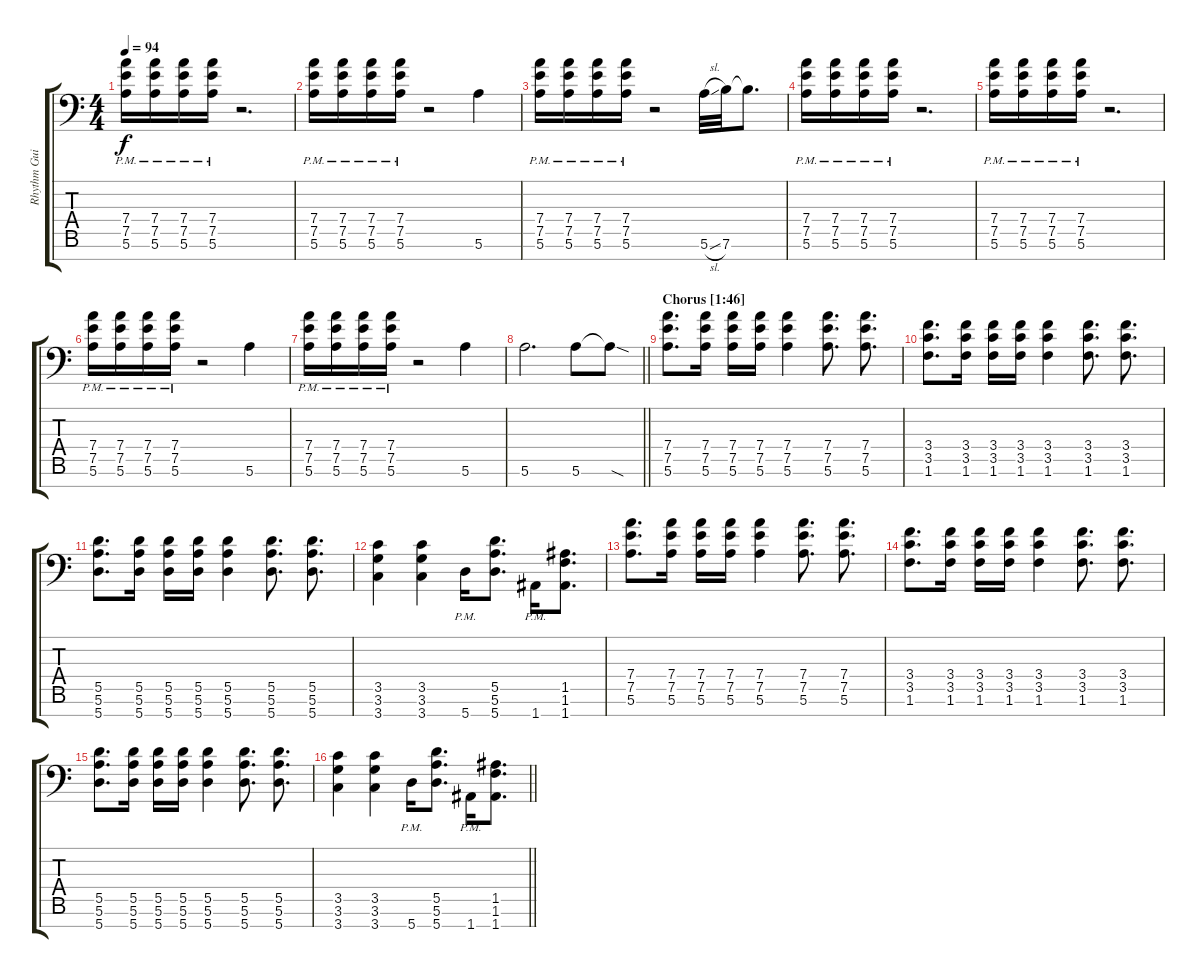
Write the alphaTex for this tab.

\track ("Rhythm Guitar II" "Rhythm Gui") {instrument distortionguitar}
\staff {score tabs}
\tuning (E4 B3 G3 D3 A2 E2 A1) {hide}
\ts (4 4)
\tempo 94
\clef f4
\ks c
(7.4{pm} 7.5{pm} 5.6{pm}).16{dy f} (7.4{pm} 7.5{pm} 5.6{pm}).16 (7.4{pm} 7.5{pm} 5.6{pm}).16 (7.4{pm} 7.5{pm} 5.6{pm}).16 r.2{d} |
(7.4{pm} 7.5{pm} 5.6{pm}).16 (7.4{pm} 7.5{pm} 5.6{pm}).16 (7.4{pm} 7.5{pm} 5.6{pm}).16 (7.4{pm} 7.5{pm} 5.6{pm}).16 r.2 5.6.4 |
(7.4{pm} 7.5{pm} 5.6{pm}).16 (7.4{pm} 7.5{pm} 5.6{pm}).16 (7.4{pm} 7.5{pm} 5.6{pm}).16 (7.4{pm} 7.5{pm} 5.6{pm}).16 r.2 5.6{sl}.32 7.6.32 7.6{t}.8{d} |
(7.4{pm} 7.5{pm} 5.6{pm}).16 (7.4{pm} 7.5{pm} 5.6{pm}).16 (7.4{pm} 7.5{pm} 5.6{pm}).16 (7.4{pm} 7.5{pm} 5.6{pm}).16 r.2{d} |
(7.4{pm} 7.5{pm} 5.6{pm}).16 (7.4{pm} 7.5{pm} 5.6{pm}).16 (7.4{pm} 7.5{pm} 5.6{pm}).16 (7.4{pm} 7.5{pm} 5.6{pm}).16 r.2{d} |
(7.4{pm} 7.5{pm} 5.6{pm}).16 (7.4{pm} 7.5{pm} 5.6{pm}).16 (7.4{pm} 7.5{pm} 5.6{pm}).16 (7.4{pm} 7.5{pm} 5.6{pm}).16 r.2 5.6.4 |
(7.4{pm} 7.5{pm} 5.6{pm}).16 (7.4{pm} 7.5{pm} 5.6{pm}).16 (7.4{pm} 7.5{pm} 5.6{pm}).16 (7.4{pm} 7.5{pm} 5.6{pm}).16 r.2 5.6.4 |
\barLineRight lightlight
5.6.2{d balance 16} 5.6.8 5.6{sod t}.8 |
\section ("" "Chorus [1:46]")
(7.4 7.5 5.6).8{d} (7.4 7.5 5.6).16 (7.4 7.5 5.6).16 (7.4 7.5 5.6).16 (7.4 7.5 5.6).4 (7.4 7.5 5.6).8{d} (7.4 7.5 5.6).8{d} |
(3.4 3.5 1.6).8{d} (3.4 3.5 1.6).16 (3.4 3.5 1.6).16 (3.4 3.5 1.6).16 (3.4 3.5 1.6).4 (3.4 3.5 1.6).8{d} (3.4 3.5 1.6).8{d} |
(5.5 5.6 5.7).8{d} (5.5 5.6 5.7).16 (5.5 5.6 5.7).16 (5.5 5.6 5.7).16 (5.5 5.6 5.7).4 (5.5 5.6 5.7).8{d} (5.5 5.6 5.7).8{d} |
(3.5 3.6 3.7).4 (3.5 3.6 3.7).4 5.7{pm}.16 (5.5 5.6 5.7).8{d} 1.7{pm}.16 (1.5 1.6 1.7).8{d} |
(7.4 7.5 5.6).8{d} (7.4 7.5 5.6).16 (7.4 7.5 5.6).16 (7.4 7.5 5.6).16 (7.4 7.5 5.6).4 (7.4 7.5 5.6).8{d} (7.4 7.5 5.6).8{d} |
(3.4 3.5 1.6).8{d} (3.4 3.5 1.6).16 (3.4 3.5 1.6).16 (3.4 3.5 1.6).16 (3.4 3.5 1.6).4 (3.4 3.5 1.6).8{d} (3.4 3.5 1.6).8{d} |
(5.5 5.6 5.7).8{d} (5.5 5.6 5.7).16 (5.5 5.6 5.7).16 (5.5 5.6 5.7).16 (5.5 5.6 5.7).4 (5.5 5.6 5.7).8{d} (5.5 5.6 5.7).8{d} |
\barLineRight lightlight
(3.5 3.6 3.7).4 (3.5 3.6 3.7).4 5.7{pm}.16 (5.5 5.6 5.7).8{d} 1.7{pm}.16 (1.5 1.6 1.7).8{d}
